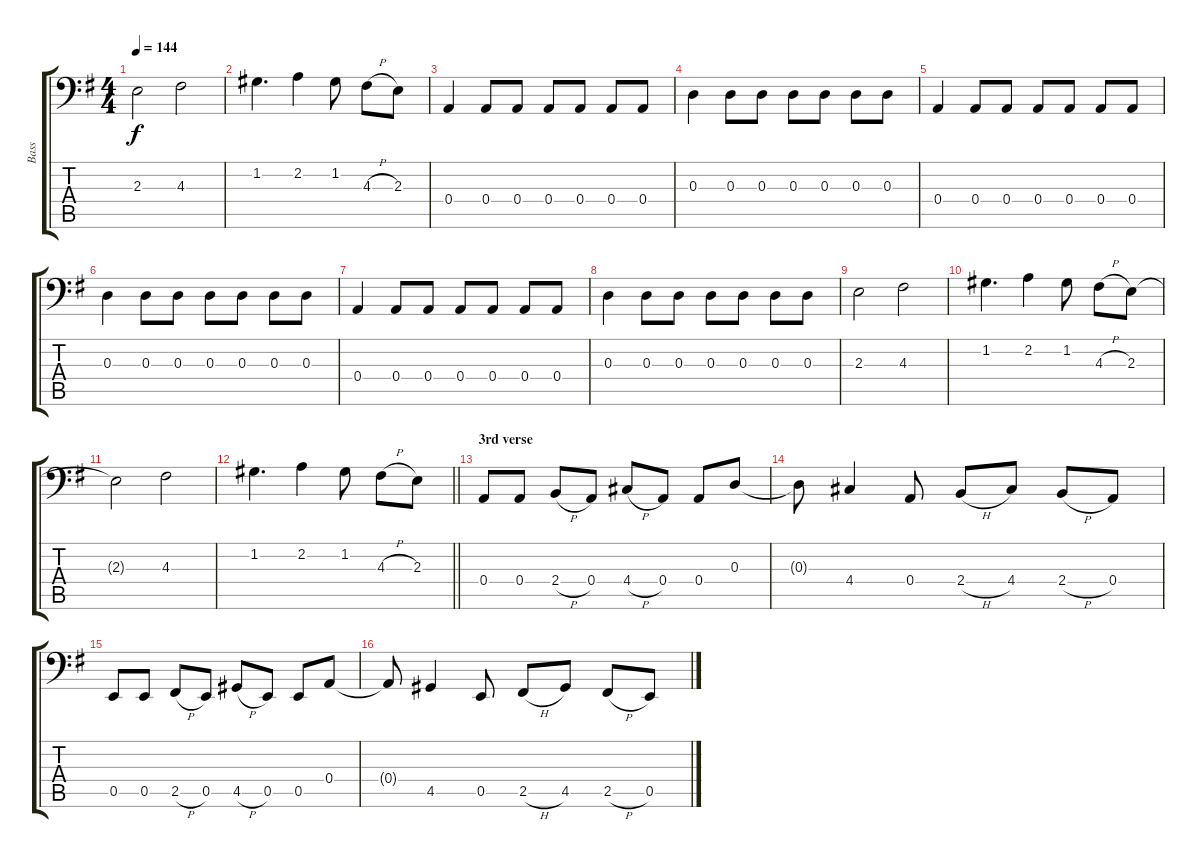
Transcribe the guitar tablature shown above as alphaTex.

\track ("Bass" "Bass") {instrument electricbassfinger}
\staff {score tabs}
\tuning (C3 G2 D2 A1 E1 B0) {hide}
\ts (4 4)
\tempo 144
\clef f4
\ks g
2.3.2{dy f} 4.3.2 |
1.2.4{d} 2.2.4 1.2.8 4.3{h}.8 2.3.8 |
0.4.4 0.4.8 0.4.8 0.4.8 0.4.8 0.4.8 0.4.8 |
0.3.4 0.3.8 0.3.8 0.3.8 0.3.8 0.3.8 0.3.8 |
0.4.4 0.4.8 0.4.8 0.4.8 0.4.8 0.4.8 0.4.8 |
0.3.4 0.3.8 0.3.8 0.3.8 0.3.8 0.3.8 0.3.8 |
0.4.4 0.4.8 0.4.8 0.4.8 0.4.8 0.4.8 0.4.8 |
0.3.4 0.3.8 0.3.8 0.3.8 0.3.8 0.3.8 0.3.8 |
2.3.2 4.3.2 |
1.2.4{d} 2.2.4 1.2.8 4.3{h}.8 2.3.8 |
2.3{t}.2 4.3.2 |
\barLineRight lightlight
1.2.4{d} 2.2.4 1.2.8 4.3{h}.8 2.3.8 |
\section ("" "3rd verse")
0.4.8 0.4.8 2.4{h}.8 0.4.8 4.4{h}.8 0.4.8 0.4.8 0.3.8 |
0.3{t}.8 4.4.4 0.4.8 2.4{h}.8 4.4.8 2.4{h}.8 0.4.8 |
0.5.8 0.5.8 2.5{h}.8 0.5.8 4.5{h}.8 0.5.8 0.5.8 0.4.8 |
0.4{t}.8 4.5.4 0.5.8 2.5{h}.8 4.5.8 2.5{h}.8 0.5.8
